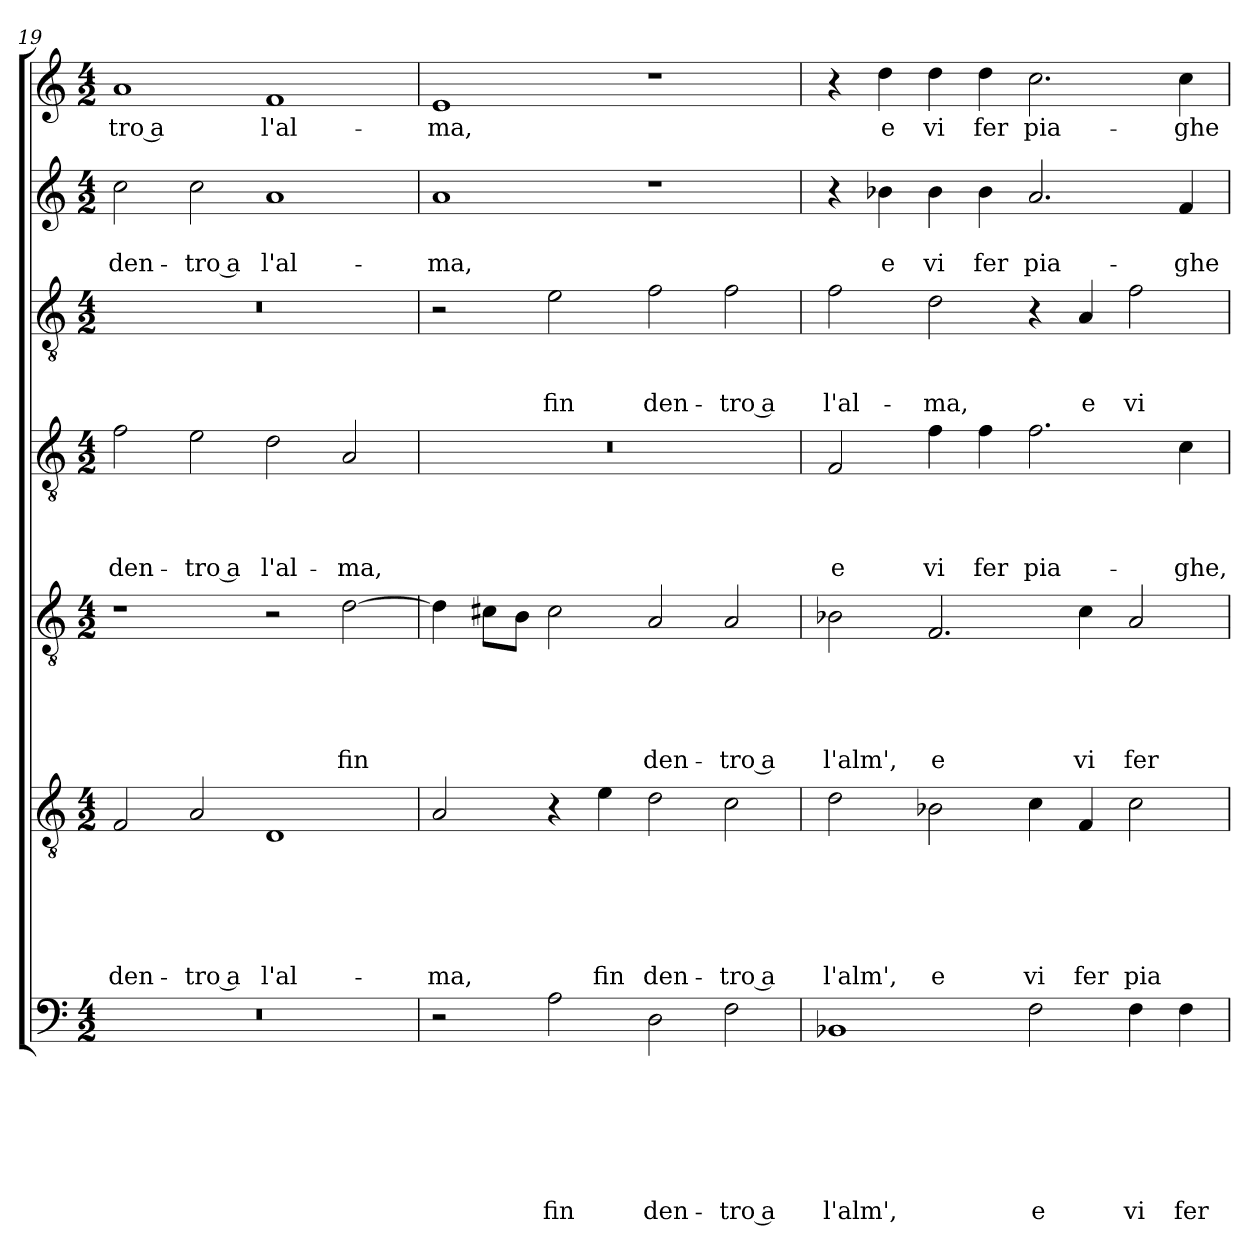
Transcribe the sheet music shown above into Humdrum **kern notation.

**kern	**text	**text	**text	**text	**text	**text	**text	**kern	**text	**text	**text	**text	**text	**text	**kern	**text	**text	**text	**text	**text	**kern	**text	**text	**text	**text	**kern	**text	**text	**text	**kern	**text	**text	**kern	**text
*part7	*part7	*part7	*part7	*part7	*part7	*part7	*part7	*part6	*part6	*part6	*part6	*part6	*part6	*part6	*part5	*part5	*part5	*part5	*part5	*part5	*part4	*part4	*part4	*part4	*part4	*part3	*part3	*part3	*part3	*part2	*part2	*part2	*part1	*part1
*staff7	*staff7	*staff7	*staff7	*staff7	*staff7	*staff7	*staff7	*staff6	*staff6	*staff6	*staff6	*staff6	*staff6	*staff6	*staff5	*staff5	*staff5	*staff5	*staff5	*staff5	*staff4	*staff4	*staff4	*staff4	*staff4	*staff3	*staff3	*staff3	*staff3	*staff2	*staff2	*staff2	*staff1	*staff1
*clefF4	*	*	*	*	*	*	*	*clefGv2	*	*	*	*	*	*	*clefGv2	*	*	*	*	*	*clefGv2	*	*	*	*	*clefGv2	*	*	*	*clefG2	*	*	*clefG2	*
*k[]	*	*	*	*	*	*	*	*k[]	*	*	*	*	*	*	*k[]	*	*	*	*	*	*k[]	*	*	*	*	*k[]	*	*	*	*k[]	*	*	*k[]	*
*a:	*	*	*	*	*	*	*	*a:	*	*	*	*	*	*	*a:	*	*	*	*	*	*a:	*	*	*	*	*a:	*	*	*	*a:	*	*	*a:	*
*M4/2	*	*	*	*	*	*	*	*M4/2	*	*	*	*	*	*	*M4/2	*	*	*	*	*	*M4/2	*	*	*	*	*M4/2	*	*	*	*M4/2	*	*	*M4/2	*
=19	=19	=19	=19	=19	=19	=19	=19	=19	=19	=19	=19	=19	=19	=19	=19	=19	=19	=19	=19	=19	=19	=19	=19	=19	=19	=19	=19	=19	=19	=19	=19	=19	=19	=19
!	!	!	!	!	!	!	!	!	!	!	!	!	!	!LO:LY:b	!	!	!	!	!	!	!	!	!	!	!LO:LY:b	!	!	!	!	!	!	!LO:LY:b	!	!LO:LY:b
0r	.	.	.	.	.	.	.	2F/	.	.	.	.	.	den-	1r	.	.	.	.	.	2f\	.	.	.	den-	0r	.	.	.	2cc\	.	den-	1a	-tro a
!	!	!	!	!	!	!	!	!	!	!	!	!	!	!LO:LY:b	!	!	!	!	!	!	!	!	!	!	!LO:LY:b	!	!	!	!	!	!	!LO:LY:b	!	!
.	.	.	.	.	.	.	.	2A/	.	.	.	.	.	-tro a	.	.	.	.	.	.	2e\	.	.	.	-tro a	.	.	.	.	2cc\	.	-tro a	.	.
!	!	!	!	!	!	!	!	!	!	!	!	!	!	!LO:LY:b	!	!	!	!	!	!	!	!	!	!	!LO:LY:b	!	!	!	!	!	!	!LO:LY:b	!	!LO:LY:b
.	.	.	.	.	.	.	.	1D	.	.	.	.	.	l'al-	2r	.	.	.	.	.	2d\	.	.	.	l'al-	.	.	.	.	1a	.	l'al-	1f	l'al-
!	!	!	!	!	!	!	!	!	!	!	!	!	!	!	!	!	!	!	!	!LO:LY:b	!	!	!	!	!LO:LY:b	!	!	!	!	!	!	!	!	!
.	.	.	.	.	.	.	.	.	.	.	.	.	.	.	[2d\	.	.	.	.	fin	2A/	.	.	.	-ma,	.	.	.	.	.	.	.	.	.
=20	=20	=20	=20	=20	=20	=20	=20	=20	=20	=20	=20	=20	=20	=20	=20	=20	=20	=20	=20	=20	=20	=20	=20	=20	=20	=20	=20	=20	=20	=20	=20	=20	=20	=20
!	!	!	!	!	!	!	!	!	!	!	!	!	!	!LO:LY:b	!	!	!	!	!	!	!	!	!	!	!	!	!	!	!	!	!	!LO:LY:b	!	!LO:LY:b
2r	.	.	.	.	.	.	.	2A/	.	.	.	.	.	-ma,	4d\]	.	.	.	.	.	0r	.	.	.	.	2r	.	.	.	1a	.	-ma,	1e	-ma,
.	.	.	.	.	.	.	.	.	.	.	.	.	.	.	8c#X\L	.	.	.	.	.	.	.	.	.	.	.	.	.	.	.	.	.	.	.
.	.	.	.	.	.	.	.	.	.	.	.	.	.	.	8B\J	.	.	.	.	.	.	.	.	.	.	.	.	.	.	.	.	.	.	.
!	!	!	!	!	!	!	!LO:LY:b	!	!	!	!	!	!	!	!	!	!	!	!	!	!	!	!	!	!	!	!	!	!LO:LY:b	!	!	!	!	!
2A\	.	.	.	.	.	.	fin	4r	.	.	.	.	.	.	2c#\	.	.	.	.	.	.	.	.	.	.	2e\	.	.	fin	.	.	.	.	.
!	!	!	!	!	!	!	!	!	!	!	!	!	!	!LO:LY:b	!	!	!	!	!	!	!	!	!	!	!	!	!	!	!	!	!	!	!	!
.	.	.	.	.	.	.	.	4e\	.	.	.	.	.	fin	.	.	.	.	.	.	.	.	.	.	.	.	.	.	.	.	.	.	.	.
!	!	!	!	!	!	!	!LO:LY:b	!	!	!	!	!	!	!LO:LY:b	!	!	!	!	!	!LO:LY:b	!	!	!	!	!	!	!	!	!LO:LY:b	!	!	!	!	!
2D\	.	.	.	.	.	.	den-	2d\	.	.	.	.	.	den-	2A/	.	.	.	.	den-	.	.	.	.	.	2f\	.	.	den-	1r	.	.	1r	.
!	!	!	!	!	!	!	!LO:LY:b	!	!	!	!	!	!	!LO:LY:b	!	!	!	!	!	!LO:LY:b	!	!	!	!	!	!	!	!	!LO:LY:b	!	!	!	!	!
2F\	.	.	.	.	.	.	-tro a	2c\	.	.	.	.	.	-tro a	2A/	.	.	.	.	-tro a	.	.	.	.	.	2f\	.	.	-tro a	.	.	.	.	.
!!LO:LB:g=z
=21	=21	=21	=21	=21	=21	=21	=21	=21	=21	=21	=21	=21	=21	=21	=21	=21	=21	=21	=21	=21	=21	=21	=21	=21	=21	=21	=21	=21	=21	=21	=21	=21	=21	=21
!	!	!	!	!	!	!	!LO:LY:b	!	!	!	!	!	!	!LO:LY:b	!	!	!	!	!	!LO:LY:b	!	!	!	!	!LO:LY:b	!	!	!	!LO:LY:b	!	!	!	!	!
1BB-X	.	.	.	.	.	.	l'alm',	2d\	.	.	.	.	.	l'alm',	2B-X\	.	.	.	.	l'alm',	2F/	.	.	.	e	2f\	.	.	l'al-	4r	.	.	4r	.
!	!	!	!	!	!	!	!	!	!	!	!	!	!	!	!	!	!	!	!	!	!	!	!	!	!	!	!	!	!	!	!	!LO:LY:b	!	!LO:LY:b
.	.	.	.	.	.	.	.	.	.	.	.	.	.	.	.	.	.	.	.	.	.	.	.	.	.	.	.	.	.	4b-X\	.	e	4dd\	e
!	!	!	!	!	!	!	!	!	!	!	!	!	!	!LO:LY:b	!	!	!	!	!	!LO:LY:b	!	!	!	!	!LO:LY:b	!	!	!	!LO:LY:b	!	!	!LO:LY:b	!	!LO:LY:b
.	.	.	.	.	.	.	.	2B-X\	.	.	.	.	.	e	2.F/	.	.	.	.	e	4f\	.	.	.	vi	2d\	.	.	-ma,	4b-\	.	vi	4dd\	vi
!	!	!	!	!	!	!	!	!	!	!	!	!	!	!	!	!	!	!	!	!	!	!	!	!	!LO:LY:b	!	!	!	!	!	!	!LO:LY:b	!	!LO:LY:b
.	.	.	.	.	.	.	.	.	.	.	.	.	.	.	.	.	.	.	.	.	4f\	.	.	.	fer	.	.	.	.	4b-\	.	fer	4dd\	fer
!	!	!	!	!	!	!	!LO:LY:b	!	!	!	!	!	!	!LO:LY:b	!	!	!	!	!	!	!	!	!	!	!LO:LY:b	!	!	!	!	!	!	!LO:LY:b	!	!LO:LY:b
2F\	.	.	.	.	.	.	e	4c\	.	.	.	.	.	vi	.	.	.	.	.	.	2.f\	.	.	.	pia-	4r	.	.	.	2.a/	.	pia-	2.cc\	pia-
!	!	!	!	!	!	!	!	!	!	!	!	!	!	!LO:LY:b	!	!	!	!	!	!LO:LY:b	!	!	!	!	!	!	!	!	!LO:LY:b	!	!	!	!	!
.	.	.	.	.	.	.	.	4F/	.	.	.	.	.	fer	4c\	.	.	.	.	vi	.	.	.	.	.	4A/	.	.	e	.	.	.	.	.
!	!	!	!	!	!	!	!LO:LY:b	!	!	!	!	!	!	!LO:LY:b	!	!	!	!	!	!LO:LY:b	!	!	!	!	!	!	!	!	!LO:LY:b	!	!	!	!	!
4F\	.	.	.	.	.	.	vi	2c\	.	.	.	.	.	pia-	2A/	.	.	.	.	fer	.	.	.	.	.	2f\	.	.	vi	.	.	.	.	.
!	!	!	!	!	!	!	!LO:LY:b	!	!	!	!	!	!	!	!	!	!	!	!	!	!	!	!	!	!LO:LY:b	!	!	!	!	!	!	!LO:LY:b	!	!LO:LY:b
4F\	.	.	.	.	.	.	fer	.	.	.	.	.	.	.	.	.	.	.	.	.	4c\	.	.	.	-ghe,	.	.	.	.	4f/	.	-ghe	4cc\	-ghe
=	=	=	=	=	=	=	=	=	=	=	=	=	=	=	=	=	=	=	=	=	=	=	=	=	=	=	=	=	=	=	=	=	=	=
*-	*-	*-	*-	*-	*-	*-	*-	*-	*-	*-	*-	*-	*-	*-	*-	*-	*-	*-	*-	*-	*-	*-	*-	*-	*-	*-	*-	*-	*-	*-	*-	*-	*-	*-
